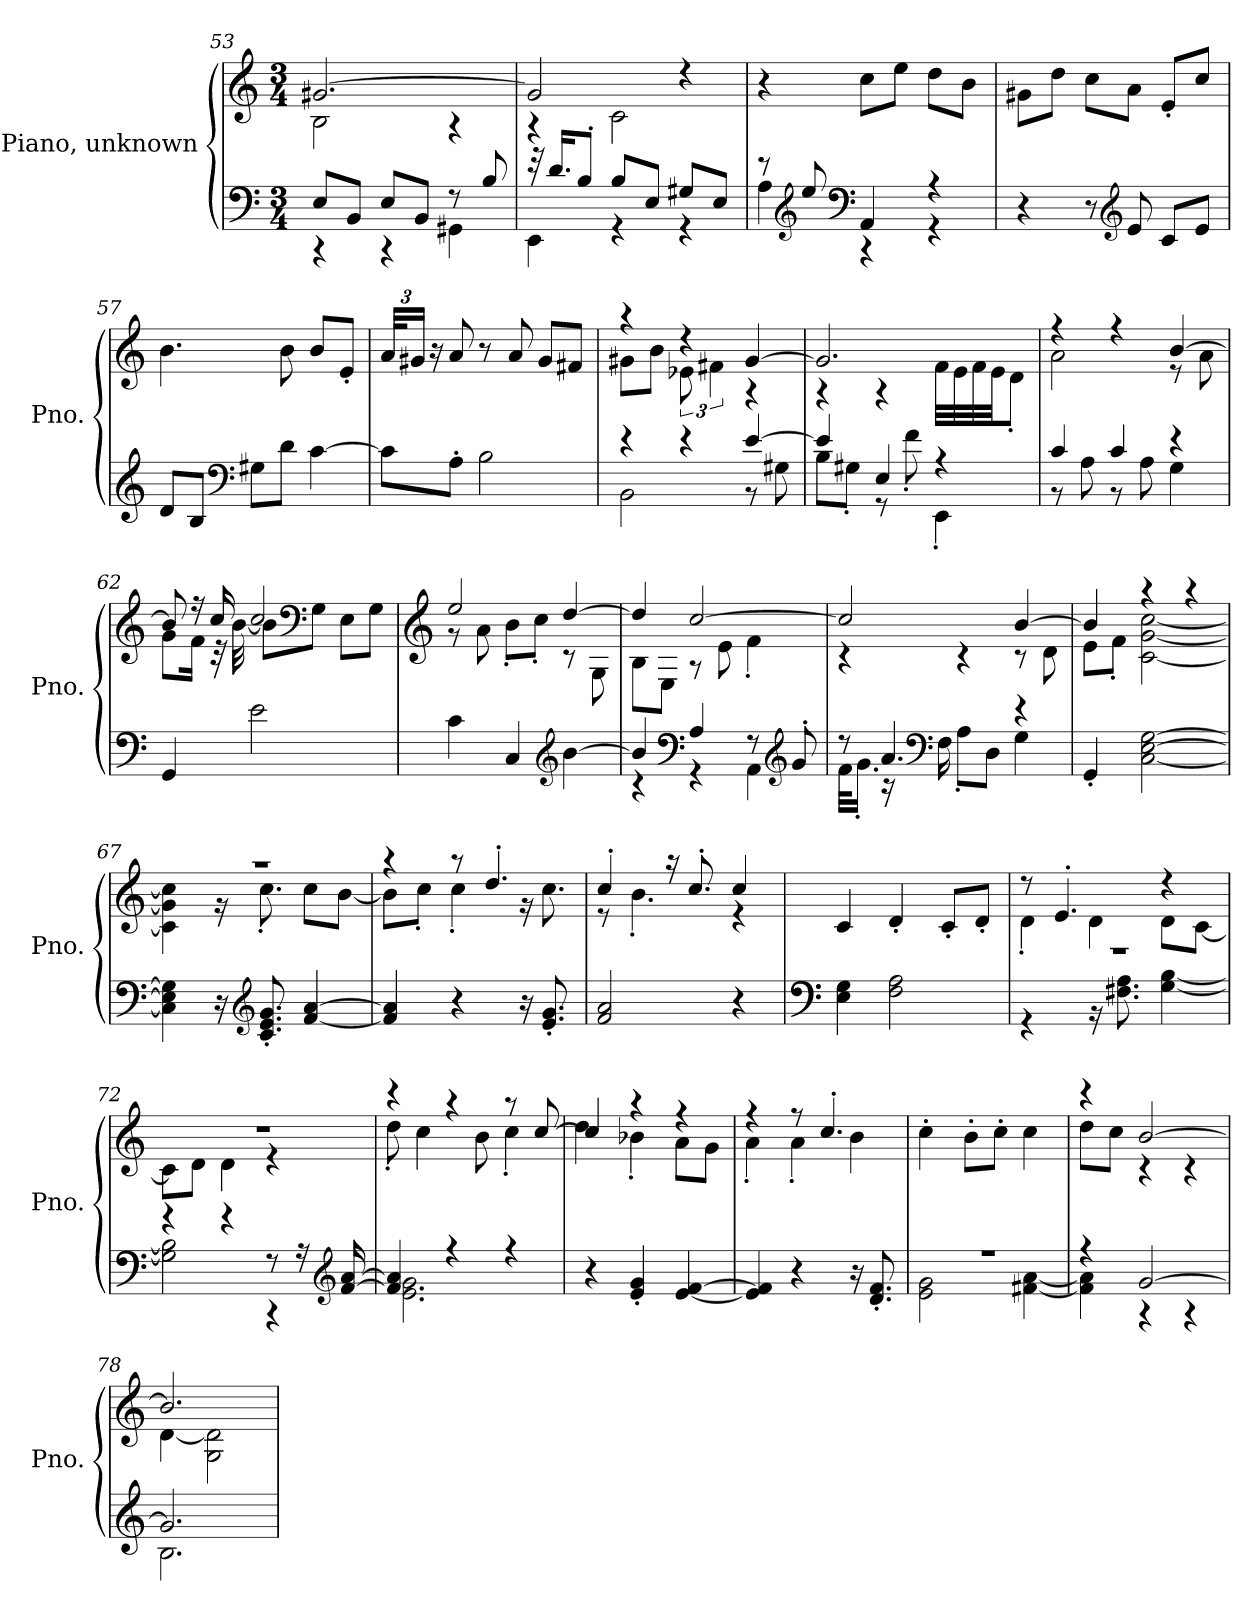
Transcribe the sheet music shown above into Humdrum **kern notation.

**kern	**kern
*part1	*part1
*staff2	*staff1
*I"Piano, unknown	*
*I'Pno.	*
*clefF4	*clefG2
*k[]	*k[]
*M3/4	*M3/4
=53	=53
*^	*^
8E/L	4r	[2.g#X/	2B\
8BB/J	.	.	.
8E/L	4r	.	.
8BB/J	.	.	.
8r	4GG#X\	.	4r
8B/	.	.	.
!!LO:PB:g=z	!!
=54	=54	=54	=54
32r	4EE\	2g#/]	4r
16.d/KL	.	.	.
8B'/J	.	.	.
8B/L	4r	.	2c\
8E/J	.	.	.
8G#X/L	4r	4r	.
8E/J	.	.	.
*	*	*v	*v
=55	=55	=55
8r	4A\	4r
*clefG2	*	*
8ee/	.	.
*clefF4	*	*
4AA/	4r	8cc\L
.	.	8ee\J
4r	4r	8dd\L
.	.	8b\J
*v	*v	*
=56	=56
4r	8g#X\L
.	8dd\J
8r	8cc\L
*clefG2	*
8e/	8a\J
8c/L	8e'/L
8e/J	8cc/J
=57	=57
8d/L	4.b\
8B/J	.
*clefF4	*
8G#X\L	.
8d\J	8b\
[4c\	8b/L
.	8e'/J
!!LO:LB:g=z
=58	=58
*	*Xbrackettup
8c\L]	48a/KLL
.	24g#X/JJ
.	16r
8A'\J	8a/
2B\	8r
.	8a/
.	8g#/L
.	8f#X/J
=59	=59
*^	*^
4r	2BB\	4r	8g#X\L
.	.	.	8b\J
*	*	*	*brackettup
4r	.	4r	12e-X\
.	.	.	6f#X\
[4e/	8r	[4g#/	4r
.	8G#X\	.	.
=60	=60	=60	=60
4e/]	8B\L	2.g#/]	4r
.	8G#X'\J	.	.
4E/	8r	.	4r
.	8f'\	.	.
4r	4EE'\	.	32f\LLL
.	.	.	32e\
.	.	.	32f\
.	.	.	32e\JJ
.	.	.	8d'\J
=61	=61	=61	=61
4c/	8r	4r	2a\
.	8A\	.	.
4c/	8r	4r	.
.	8A\	.	.
4r	4G\	[4b/	8r
.	.	.	8a\
*v	*v	*	*
!!LO:LB:g=z	!!
=62	=62	=62
4GG/	8b/]	8g\L
.	16r	16f\Jk
.	16cc/	32r
.	.	[32b\
2e\	2cc/	8b\L]
*	*clefF4	*
.	.	8G\J
.	.	8E\L
.	.	8G\J
=63	=63	=63
*	*clefG2	*
4c\	2ee/	8r
.	.	8a\
4C/	.	8b'\L
.	.	8cc'\J
*clefG2	*	*
[4b\	[4dd/	8r
.	.	8G\
=64	=64	=64
*^	*	*
4b/]	4r	4dd/]	8B\L
.	.	.	8E\J
*clefF4	*	*	*
4A/	4r	[2cc/	8r
.	.	.	8e\
8r	4AA\	.	4f'\
*clefG2	*	*	*
8g'/	.	.	.
=65	=65	=65	=65
8r	32f\KLL	2cc/]	4r
.	16.g'\JJ	.	.
4.a/	16r	.	.
*clefF4	*	*	*
.	16F\	.	.
.	8A'\L	.	4r
.	8D\J	.	.
4r	4G\	[4b/	8r
.	.	.	8d\
*v	*v	*	*
!!LO:LB:g=z	!!
=66	=66	=66
4GG'/	4b/]	8e\L
.	.	8f'\J
[2C\ [2E\ [2G\	4r	[2c\ [2g\ [2cc\
.	4r	.
=67	=67	=67
4C\] 4E\] 4G\]	2.r	4c\] 4g\] 4cc\]
16r	.	16r
*clefG2	*	*
8.c/' 8.e/' 8.g/'	.	8.cc'\
[4f/ [4a/	.	8cc\L
.	.	[8b\J
=68	=68	=68
4f/] 4a/]	4r	8b\L]
.	.	8cc'\J
4r	8r	4cc'\
.	4.dd'/	.
16r	.	16r
8.e/' 8.g/'	.	8.cc\
=69	=69	=69
2f/ 2a/	4cc'/	8r
.	.	4.b'\
.	16r	.
.	8.cc'/	.
4r	4cc/	4r
*	*v	*v
=70	=70
*clefF4	*
4E\ 4G\	4c/
2F\ 2A\	4d'/
.	8c'/L
.	8d'/J
=71	=71
*^	*^
2.r	4r	8r	4d'\
.	.	4.e'/	.
.	16r	.	4d\
.	8.F#X\ 8.A\	.	.
.	[4G\ [4B\	4r	8d\L
.	.	.	[8c\J
!!LO:LB:g=z	!!
=72	=72	=72	=72
4r	2G\] 2B\]	2.r	8c\L]
.	.	.	8d\J
4r	.	.	4d\
8r	4r	.	4r
16r	.	.	.
*clefG2	*	*	*
[16f/ [16a/	.	.	.
=73	=73	=73	=73
4f/] 4a/]	2.e\ 2.g\	4r	8dd'\
.	.	.	4cc\
4r	.	4r	.
.	.	.	8b\
4r	.	8r	4cc'\
.	.	[8cc/	.
*v	*v	*	*
=74	=74	=74
4r	4cc/]	4dd\
4e/' 4g/'	4r	4b-X'\
[4e/ [4f/	4r	8a\L
.	.	8g\J
=75	=75	=75
4e/] 4f/]	4r	4a'\
4r	8r	4a'\
.	4.cc'/	.
16r	.	4b\
8.d/' 8.f/'	.	.
*	*v	*v
=76	=76
*^	*
2.r	2e\ 2g\	4cc'\
.	.	8b'\L
.	.	8cc'\J
.	[4f#X\ [4a\	4cc\
=77	=77	=77
*	*	*^
4r	4f#\] 4a\]	4r	8dd\L
.	.	.	8cc\J
[2g/	4r	[2b/	4r
.	4r	.	4r
=78	=78	=78	=78
2.g/]	2.B\	2.b/]	[4d\
.	.	.	2G\ 2d\]
*v	*v	*	*
*	*v	*v
=	=
*-	*-
